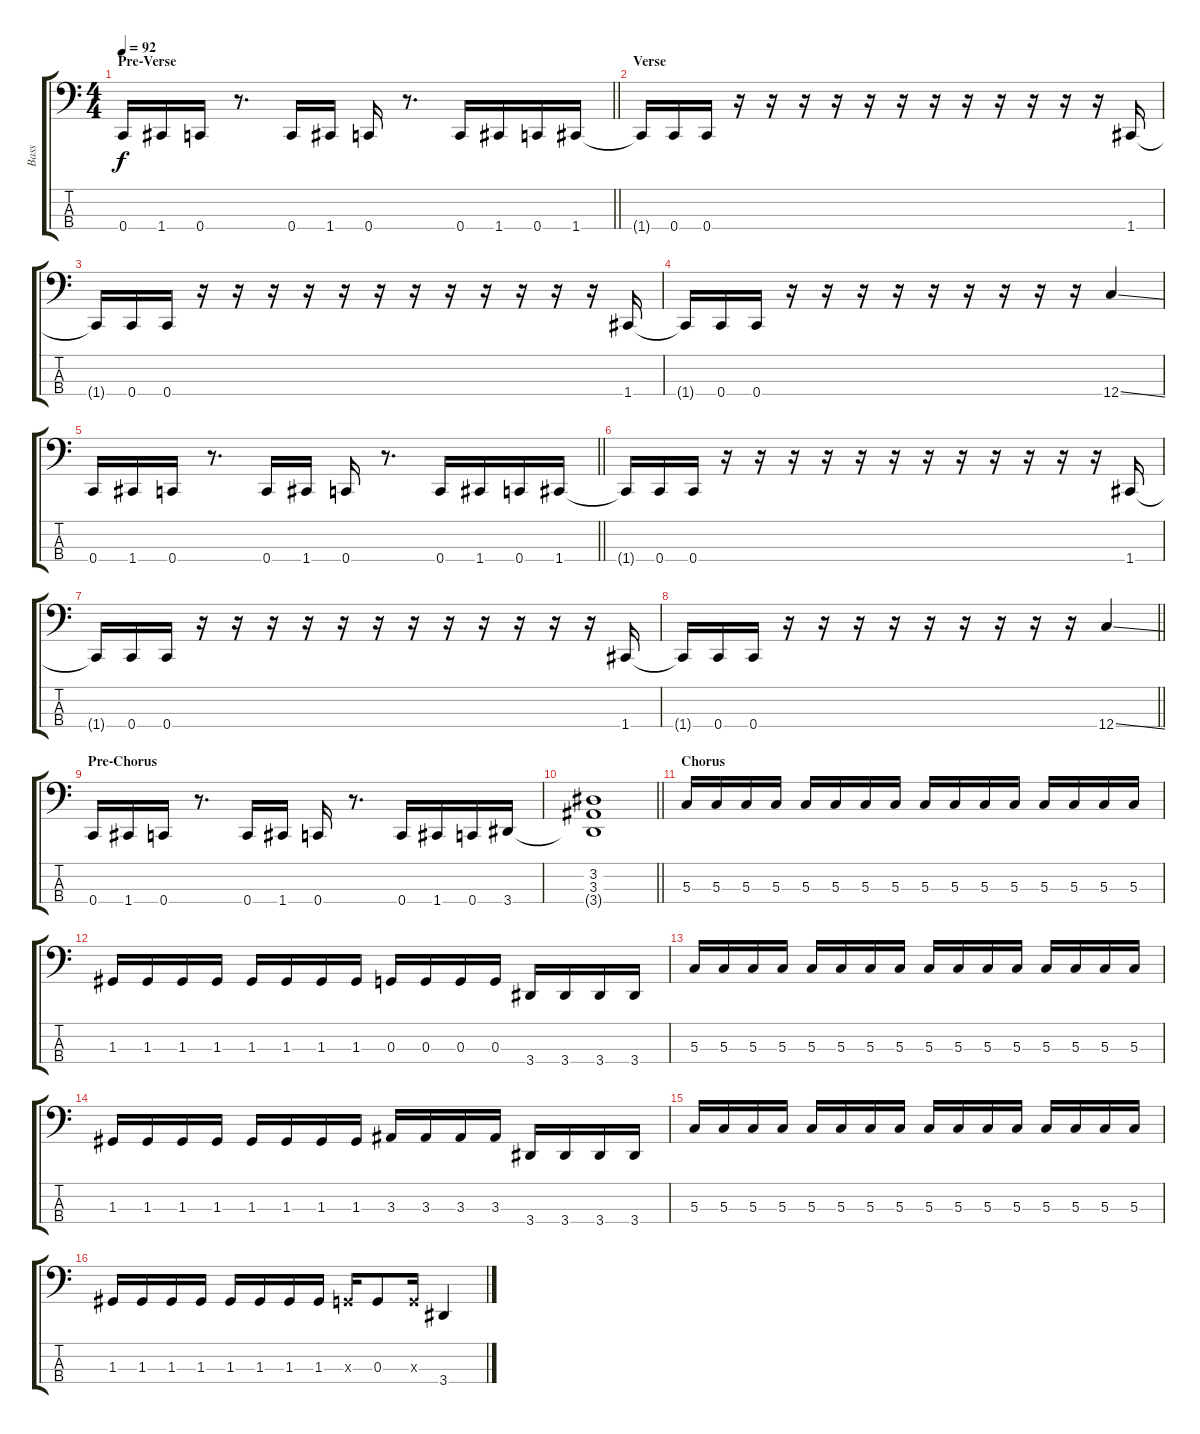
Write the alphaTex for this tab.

\track ("Bass" "Bass") {instrument electricbassfinger}
\staff {score tabs}
\tuning (F2 C2 G1 C1) {hide}
\ts (4 4)
\section ("" "Pre-Verse")
\tempo 92
\clef f4
\barLineRight lightlight
\ks c
0.4.16{dy f} 1.4.16 0.4.16 r.8{d} 0.4.16 1.4.16 0.4.16 r.8{d} 0.4.16 1.4.16 0.4.16 1.4.16 |
\section ("" "Verse")
1.4{t}.16 0.4.16 0.4.16 r.16 r.16 r.16 r.16 r.16 r.16 r.16 r.16 r.16 r.16 r.16 r.16 1.4.16 |
1.4{t}.16 0.4.16 0.4.16 r.16 r.16 r.16 r.16 r.16 r.16 r.16 r.16 r.16 r.16 r.16 r.16 1.4.16 |
1.4{t}.16 0.4.16 0.4.16 r.16 r.16 r.16 r.16 r.16 r.16 r.16 r.16 r.16 12.4{ss}.4 |
\barLineRight lightlight
0.4.16 1.4.16 0.4.16 r.8{d} 0.4.16 1.4.16 0.4.16 r.8{d} 0.4.16 1.4.16 0.4.16 1.4.16 |
1.4{t}.16 0.4.16 0.4.16 r.16 r.16 r.16 r.16 r.16 r.16 r.16 r.16 r.16 r.16 r.16 r.16 1.4.16 |
1.4{t}.16 0.4.16 0.4.16 r.16 r.16 r.16 r.16 r.16 r.16 r.16 r.16 r.16 r.16 r.16 r.16 1.4.16 |
\barLineRight lightlight
1.4{t}.16 0.4.16 0.4.16 r.16 r.16 r.16 r.16 r.16 r.16 r.16 r.16 r.16 12.4{ss}.4 |
\section ("" "Pre-Chorus")
0.4.16 1.4.16 0.4.16 r.8{d} 0.4.16 1.4.16 0.4.16 r.8{d} 0.4.16 1.4.16 0.4.16 3.4.16 |
\barLineRight lightlight
(3.2 3.3 3.4{t}).1 |
\section ("" "Chorus")
5.3.16 5.3.16 5.3.16 5.3.16 5.3.16 5.3.16 5.3.16 5.3.16 5.3.16 5.3.16 5.3.16 5.3.16 5.3.16 5.3.16 5.3.16 5.3.16 |
1.3.16 1.3.16 1.3.16 1.3.16 1.3.16 1.3.16 1.3.16 1.3.16 0.3.16 0.3.16 0.3.16 0.3.16 3.4.16 3.4.16 3.4.16 3.4.16 |
5.3.16 5.3.16 5.3.16 5.3.16 5.3.16 5.3.16 5.3.16 5.3.16 5.3.16 5.3.16 5.3.16 5.3.16 5.3.16 5.3.16 5.3.16 5.3.16 |
1.3.16 1.3.16 1.3.16 1.3.16 1.3.16 1.3.16 1.3.16 1.3.16 3.3.16 3.3.16 3.3.16 3.3.16 3.4.16 3.4.16 3.4.16 3.4.16 |
5.3.16 5.3.16 5.3.16 5.3.16 5.3.16 5.3.16 5.3.16 5.3.16 5.3.16 5.3.16 5.3.16 5.3.16 5.3.16 5.3.16 5.3.16 5.3.16 |
1.3.16 1.3.16 1.3.16 1.3.16 1.3.16 1.3.16 1.3.16 1.3.16 0.3{x}.16 0.3.8 0.3{x}.16 3.4.4
